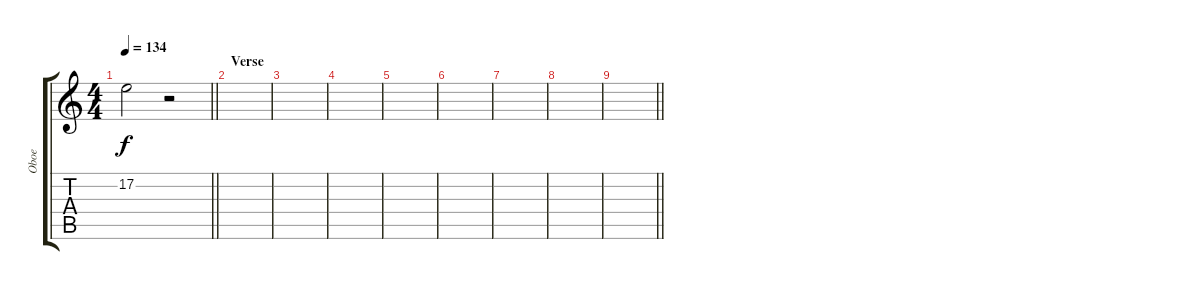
\track ("Oboe" "Oboe") {instrument clarinet}
\staff {score tabs}
\tuning (E4 B3 G3 D3 A2 E2) {hide}
\ts (4 4)
\tempo 134
\clef g2
\barLineRight lightlight
\ks c
17.2{t}.2{dy f} r.2 |
\section ("" "Verse")
|
|
|
|
|
|
|
\barLineRight lightlight
